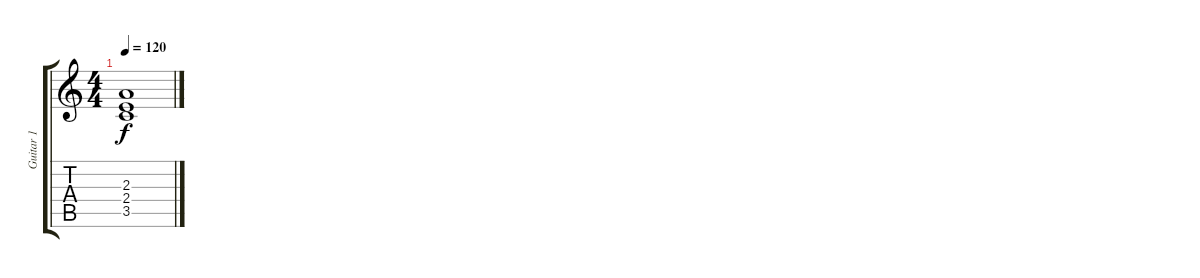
\track ("Guitar 1" "Guitar 1") {instrument distortionguitar}
\staff {score tabs}
\tuning (E4 B3 G3 D3 A2 E2) {hide}
\ts (4 4)
\tempo 120
\clef g2
\ks c
(2.3 2.4 3.5).1{dy f}
